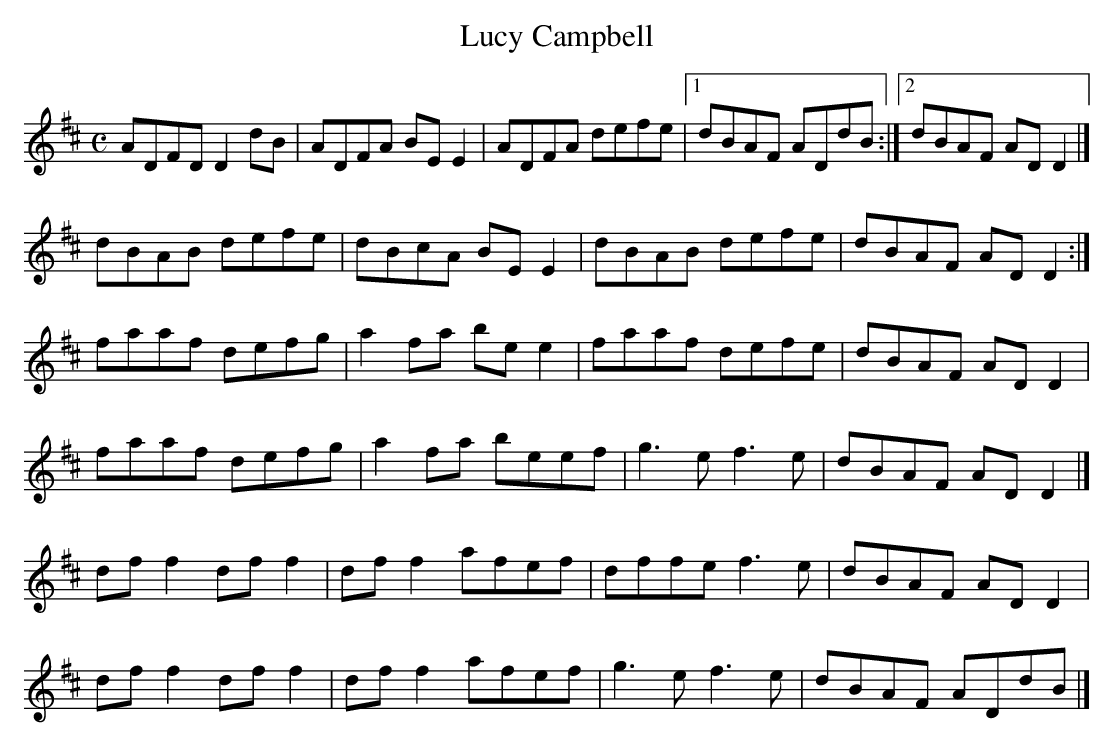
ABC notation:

X:1
T:Campbell, Lucy
M:C
L:1/8
K:D Major
ADFD D2dB|ADFA BEE2|ADFA defe|[1 dBAF ADdB:|[2 dBAF ADD2|]!
dBAB defe|dBcA BEE2|dBAB defe|dBAF ADD2:|!
faaf defg|a2fa bee2|faaf defe|dBAF ADD2|!
faaf defg|a2fa beef|g3e f3e|dBAF ADD2|]!
dff2 dff2|dff2 afef|dffe f3e|dBAF ADD2|!
dff2 dff2|dff2 afef|g3e f3e|dBAF ADdB|]!
